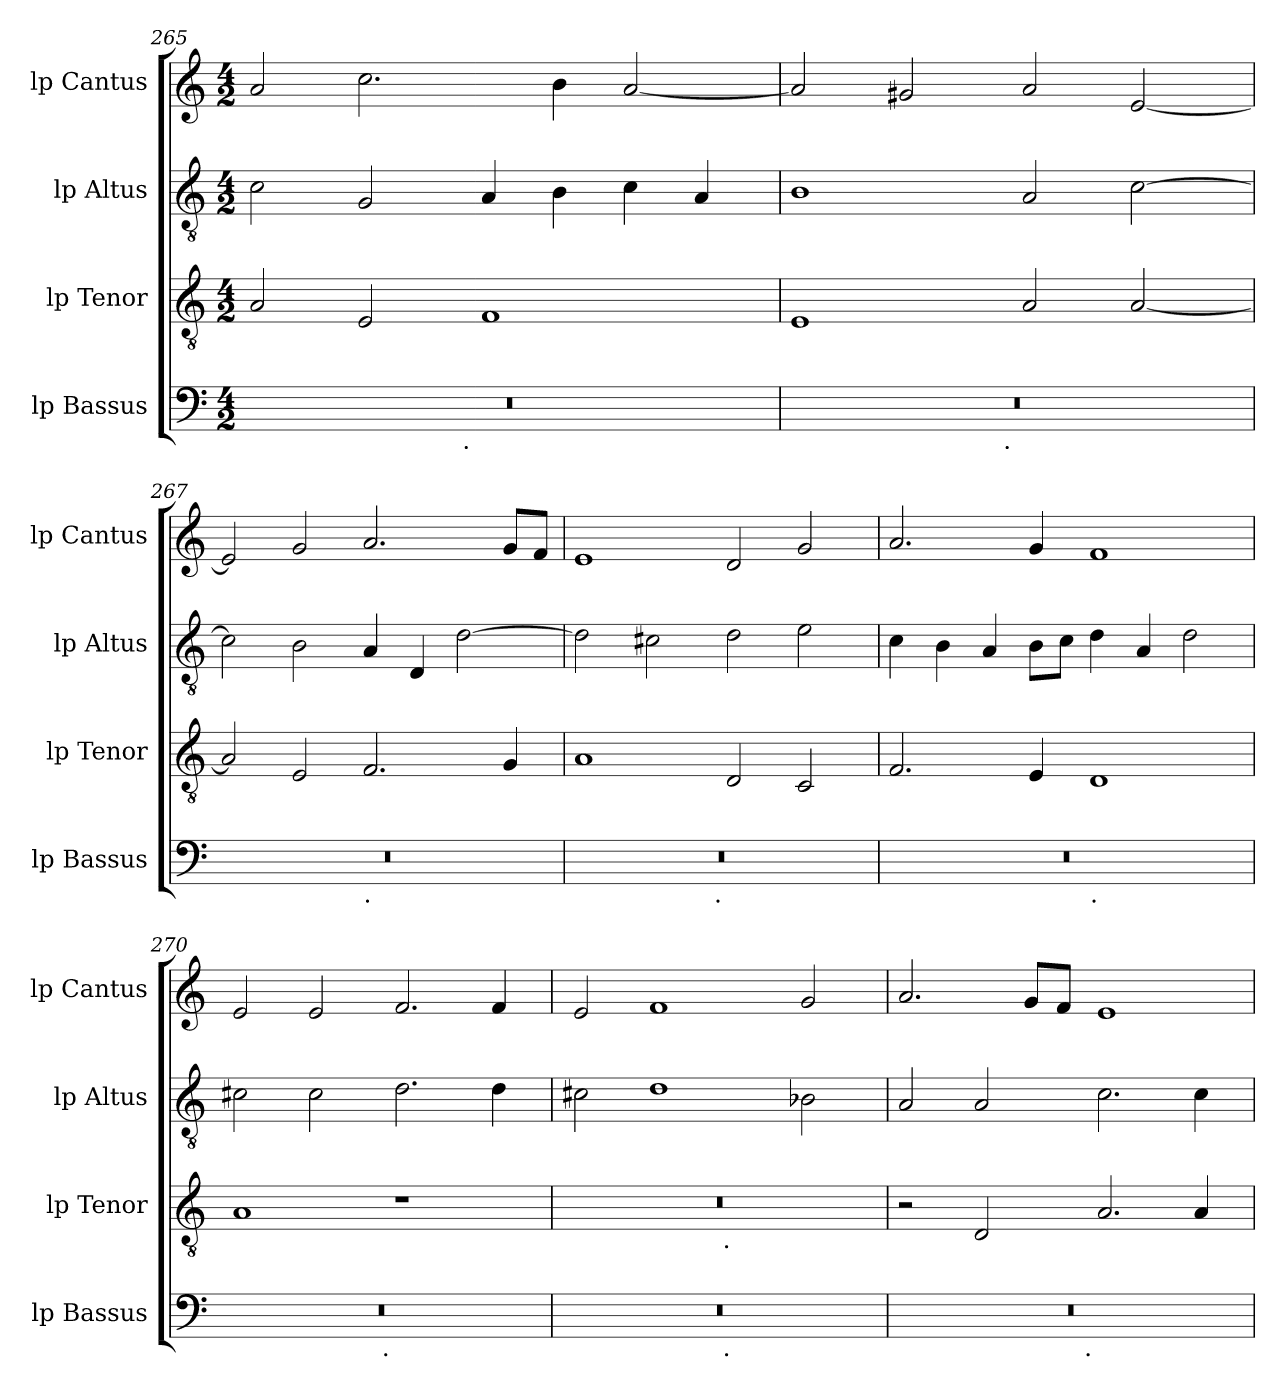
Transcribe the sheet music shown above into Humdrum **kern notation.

**kern	**kern	**kern	**kern
*part4	*part3	*part2	*part1
*staff4	*staff3	*staff2	*staff1
*I"lp Bassus	*I"lp Tenor	*I"lp Altus	*I"lp Cantus
*I'lp Bassus	*I'lp Tenor	*I'lp Altus	*I'lp Cantus
*clefF4	*clefGv2	*clefGv2	*clefG2
*k[]	*k[]	*k[]	*k[]
*C:	*C:	*C:	*C:
*M4/2	*M4/2	*M4/2	*M4/2
=265	=265	=265	=265
*^	*	*	*
0r	2ryy	2A/	2c\	2a/
.	4...ryy	2E/	2G/	2.cc\
!	!LO:TX:b:t=.	!	!	!
.	1ryy	.	.	.
.	.	1F	4A/	.
.	.	.	4B\	4b\
.	.	.	4c\	[<2a/
.	.	.	4A/	.
.	32ryy	.	.	.
!!LO:LB:g=z
=266	=266	=266	=266	=266
0r	2ryy	1E	1B	2a/]
.	4...ryy	.	.	2g#X/
!	!LO:TX:b:t=.	!	!	!
.	1ryy	.	.	.
.	.	2A/	2A/	2a/
.	.	[<2A/	[>2c\	[<2e/
.	32ryy	.	.	.
=267	=267	=267	=267	=267
0r	1ryy	2A/]	2c\]	2e/]
.	.	2E/	2B\	2g/
!	!LO:TX:b:t=.	!	!	!
.	1ryy	2.F/	4A/	2.a/
.	.	.	4D/	.
.	.	.	[>2d\	.
.	.	4G/	.	8g/L
.	.	.	.	8f/J
=268	=268	=268	=268	=268
0r	2ryy	1A	2d\]	1e
.	4...ryy	.	2c#X\	.
!	!LO:TX:b:t=.	!	!	!
.	1ryy	.	.	.
.	.	2D/	2d\	2d/
.	.	2C/	2e\	2g/
.	32ryy	.	.	.
=269	=269	=269	=269	=269
0r	1ryy	2.F/	4c\	2.a/
.	.	.	4B\	.
.	.	.	4A/	.
.	.	4E/	8B\L	4g/
.	.	.	8c\J	.
!	!LO:TX:b:t=.	!	!	!
.	1ryy	1D	4d\	1f
.	.	.	4A/	.
.	.	.	2d\	.
=270	=270	=270	=270	=270
0r	2ryy	1A	2c#X\	2e/
.	4...ryy	.	2c#\	2e/
!	!LO:TX:b:t=.	!	!	!
.	1ryy	.	.	.
.	.	1r	2.d\	2.f/
.	.	.	4d\	4f/
.	32ryy	.	.	.
=271	=271	=271	=271	=271
*	*	*^	*	*
0r	2ryy	0r	2ryy	2c#X\	2e/
.	4...ryy	.	4...ryy	1d	1f
!	!	!	!LO:TX:b:t=.	!	!
!	!LO:TX:b:t=.	!	!	!	!
.	1ryy	.	1ryy	.	.
.	.	.	.	2B-X\	2g/
.	32ryy	.	32ryy	.	.
*	*	*v	*v	*	*
!!LO:LB:g=z
=272	=272	=272	=272	=272
0r	2ryy	2r	2A/	2.a/
.	4...ryy	2D/	2A/	.
.	.	.	.	8g/L
.	.	.	.	8f/J
!	!LO:TX:b:t=.	!	!	!
.	1ryy	.	.	.
.	.	2.A/	2.c\	1e
.	.	4A/	4c\	.
.	32ryy	.	.	.
*v	*v	*	*	*
=	=	=	=
*-	*-	*-	*-
